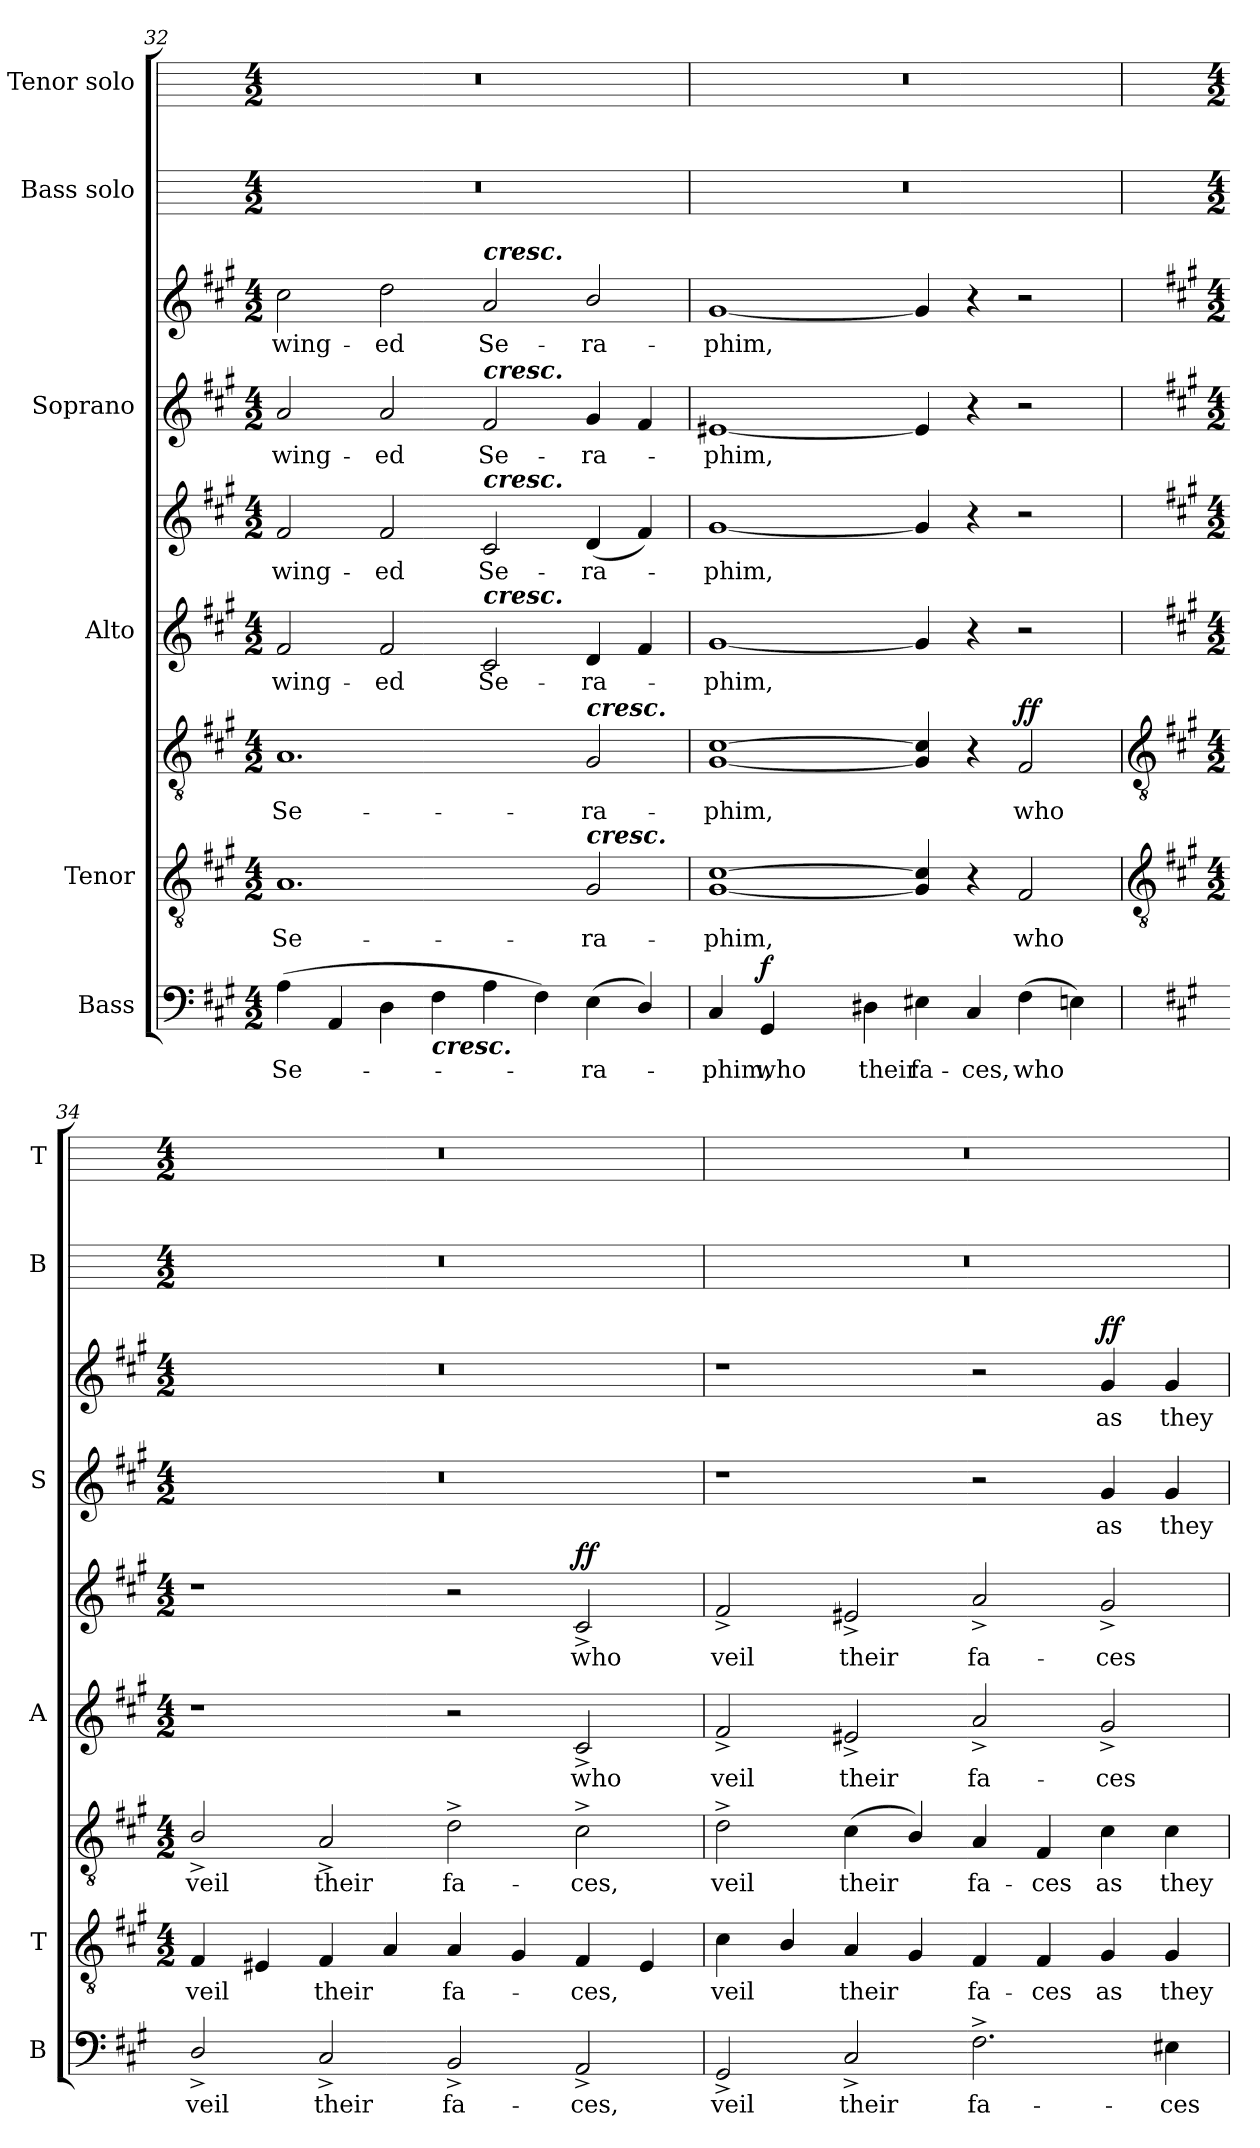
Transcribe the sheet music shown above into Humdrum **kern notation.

**kern	**text	**dynam	**kern	**text	**kern	**text	**dynam	**kern	**text	**kern	**text	**dynam	**kern	**text	**kern	**text	**dynam	**kern	**kern
*part6	*part6	*part6	*part5	*part5	*part5	*part5	*part5	*part4	*part4	*part4	*part4	*part4	*part3	*part3	*part3	*part3	*part3	*part2	*part1
*staff9	*staff9	*staff9	*staff8	*staff8	*staff7	*staff7	*staff7/8	*staff6	*staff6	*staff5	*staff5	*staff5/6	*staff4	*staff4	*staff3	*staff3	*staff3/4	*staff2	*staff1
*I"Bass	*	*	*I"Tenor	*	*	*	*	*I"Alto	*	*	*	*	*I"Soprano	*	*	*	*	*I"Bass solo	*I"Tenor solo
*I'B	*	*	*I'T	*	*	*	*	*I'A	*	*	*	*	*I'S	*	*	*	*	*I'B	*I'T
*clefF4	*	*	*clefGv2	*	*clefGv2	*	*	*clefG2	*	*clefG2	*	*	*clefG2	*	*clefG2	*	*	*	*
*	*	*	*	*	*	*	*	*	*	*	*	*	*	*	*	*	*	*ITrd4c7	*ITrd4c7
*k[f#c#g#]	*	*	*k[f#c#g#]	*	*k[f#c#g#]	*	*	*k[f#c#g#]	*	*k[f#c#g#]	*	*	*k[f#c#g#]	*	*k[f#c#g#]	*	*	*	*
*A:	*	*	*A:	*	*A:	*	*	*A:	*	*A:	*	*	*A:	*	*A:	*	*	*	*
*M4/2	*	*	*M4/2	*	*M4/2	*	*	*M4/2	*	*M4/2	*	*	*M4/2	*	*M4/2	*	*	*M4/2	*M4/2
=32	=32	=32	=32	=32	=32	=32	=32	=32	=32	=32	=32	=32	=32	=32	=32	=32	=32	=32	=32
!	!LO:LY:b	!	!	!LO:LY:b	!	!LO:LY:b	!	!	!LO:LY:b	!	!LO:LY:b	!	!	!LO:LY:b	!	!LO:LY:b	!	!	!
*	*	*	*^	*	*^	*	*	*	*	*	*	*	*	*	*	*	*	*	*
(>4A	Se-	.	1.A	0ryy	Se-	1.A	0ryy	Se-	.	2f#	wing-	2f#	wing-	.	2a	-wing-	2cc#	wing-	.	0r	0r
4AA	.	.	.	.	.	.	.	.	.	.	.	.	.	.	.	.	.	.	.	.	.
!	!	!	!	!	!	!	!	!	!	!	!LO:LY:b	!	!LO:LY:b	!	!	!LO:LY:b	!	!LO:LY:b	!	!	!
4D	.	.	.	.	.	.	.	.	.	2f#	-ed	2f#	-ed	.	2a	-ed	2dd	-ed	.	.	.
!LO:TX:b:Bi:t=cresc.	!	!	!	!	!	!	!	!	!	!	!	!	!	!	!	!	!	!	!	!	!
4F#	.	.	.	.	.	.	.	.	.	.	.	.	.	.	.	.	.	.	.	.	.
!	!	!	!	!	!	!	!	!	!	!	!	!	!	!	!	!	!LO:TX:a:Bi:t=cresc.	!	!	!	!
!	!	!	!	!	!	!	!	!	!	!	!	!	!	!	!LO:TX:a:Bi:t=cresc.	!	!	!	!	!	!
!	!	!	!	!	!	!	!	!	!	!	!	!LO:TX:a:Bi:t=cresc.	!	!	!	!	!	!	!	!	!
!	!	!	!	!	!	!	!	!	!	!LO:TX:a:Bi:t=cresc.	!	!	!	!	!	!	!	!	!	!	!
!	!	!	!	!	!	!	!	!	!	!	!LO:LY:b	!	!LO:LY:b	!	!	!LO:LY:b	!	!LO:LY:b	!	!	!
4A	.	.	.	.	.	.	.	.	.	2c#	Se-	2c#	Se-	.	2f#	Se-	2a	Se-	.	.	.
4F#)	.	.	.	.	.	.	.	.	.	.	.	.	.	.	.	.	.	.	.	.	.
!	!	!	!	!	!	!LO:TX:a:Bi:t=cresc.	!	!	!	!	!	!	!	!	!	!	!	!	!	!	!
!	!	!	!LO:TX:a:Bi:t=cresc.	!	!	!	!	!	!	!	!	!	!	!	!	!	!	!	!	!	!
!	!LO:LY:b	!	!	!	!LO:LY:b	!	!	!LO:LY:b	!	!	!LO:LY:b	!	!LO:LY:b	!	!	!LO:LY:b	!	!LO:LY:b	!	!	!
(<4E	ra-	.	2G#	.	-ra-	2G#	.	-ra-	.	4d	-ra-	(<4d	-ra-	.	4g#	-ra-	2b/	-ra-	.	.	.
4D/)	.	.	.	.	.	.	.	.	.	4f#	.	4f#)	.	.	4f#	.	.	.	.	.	.
=33	=33	=33	=33	=33	=33	=33	=33	=33	=33	=33	=33	=33	=33	=33	=33	=33	=33	=33	=33	=33	=33
!	!LO:LY:b	!	!	!	!LO:LY:b	!	!	!LO:LY:b	!	!	!LO:LY:b	!	!LO:LY:b	!	!	!LO:LY:b	!	!LO:LY:b	!	!	!
4C#	phim,	.	[1G# [1c#	4ryy	-phim,	[1G# [1c#	4ryy	-phim,	.	[1g#	-phim,	[1g#	-phim,	.	[1e#X	phim,	[1g#	-phim,	.	0r	0r
!	!LO:LY:b	!LO:DY:b	!	!	!	!	!	!	!	!	!	!	!	!	!	!	!	!	!	!	!
4GG#	who	f	.	4ryy	.	.	4ryy	.	.	.	.	.	.	.	.	.	.	.	.	.	.
4ryy	.	.	.	4ryy	.	.	4ryy	.	.	.	.	.	.	.	.	.	.	.	.	.	.
!	!LO:LY:b	!	!	!	!	!	!	!	!	!	!	!	!	!	!	!	!	!	!	!	!
4D#X	their	.	.	4ryy	.	.	4ryy	.	.	.	.	.	.	.	.	.	.	.	.	.	.
!	!LO:LY:b	!	!	!	!	!	!	!	!	!	!	!	!	!	!	!	!	!	!	!	!
4E#X	fa-	.	4G#] 4c#]	4ryy	.	4G#] 4c#]	4ryy	.	.	4g#]	.	4g#]	.	.	4e#]	.	4g#]	.	.	.	.
!	!LO:LY:b	!	!	!	!	!	!	!	!	!	!	!	!	!	!	!	!	!	!	!	!
4C#	-ces,	.	4r	4ryy	.	4r	4ryy	.	.	4r	.	4r	.	.	4r	.	4r	.	.	.	.
!	!LO:LY:b	!	!	!	!LO:LY:b	!	!	!LO:LY:b	!LO:DY:b=2	!	!	!	!	!	!	!	!	!	!	!	!
!	!	!	!	!	!	!	!	!	!LO:DY:n=1:b	!	!	!	!	!	!	!	!	!	!	!	!
(>4F#	who	.	2F#	4ryy	who	2F#	4ryy	who	f f	2r	.	2r	.	.	2r	.	2r	.	.	.	.
4En)	.	.	.	4ryy	.	.	4ryy	.	.	.	.	.	.	.	.	.	.	.	.	.	.
*	*	*	*v	*v	*	*	*	*	*	*	*	*	*	*	*	*	*	*	*	*	*
*	*	*	*	*	*v	*v	*	*	*	*	*	*	*	*	*	*	*	*	*	*
!!LO:LB:g=z
=34	=34	=34	=34	=34	=34	=34	=34	=34	=34	=34	=34	=34	=34	=34	=34	=34	=34	=34	=34
*	*	*	*clefGv2	*	*clefGv2	*	*	*	*	*	*	*	*	*	*	*	*	*	*
*	*	*	*k[f#c#g#]	*	*k[f#c#g#]	*	*	*k[f#c#g#]	*	*k[f#c#g#]	*	*	*k[f#c#g#]	*	*k[f#c#g#]	*	*	*	*
*	*	*	*A:	*	*A:	*	*	*A:	*	*A:	*	*	*A:	*	*A:	*	*	*	*
*	*	*	*M4/2	*	*M4/2	*	*	*M4/2	*	*M4/2	*	*	*M4/2	*	*M4/2	*	*	*M4/2	*M4/2
*	*	*	*^	*	*^	*	*	*	*	*	*	*	*	*	*	*	*	*	*
!	!LO:LY:b	!	!	!	!LO:LY:b	!	!	!LO:LY:b	!	!	!	!	!	!	!	!	!	!	!	!	!
*	*	*	*v	*v	*	*	*	*	*	*	*	*	*	*	*	*	*	*	*	*	*
*	*	*	*	*	*v	*v	*	*	*	*	*	*	*	*	*	*	*	*	*	*
2D^/	veil	.	4F#	veil	2B^/	veil	.	1r	.	1r	.	.	0r	.	0r	.	.	0r	0r
.	.	.	4E#X	.	.	.	.	.	.	.	.	.	.	.	.	.	.	.	.
!	!LO:LY:b	!	!	!LO:LY:b	!	!LO:LY:b	!	!	!	!	!	!	!	!	!	!	!	!	!
2C#^	their	.	4F#	their	2A^	their	.	.	.	.	.	.	.	.	.	.	.	.	.
.	.	.	4A	.	.	.	.	.	.	.	.	.	.	.	.	.	.	.	.
!	!LO:LY:b	!	!	!LO:LY:b	!	!LO:LY:b	!	!	!	!	!	!	!	!	!	!	!	!	!
2BB^	fa-	.	4A	fa-	2d^	fa-	.	2r	.	2r	.	.	.	.	.	.	.	.	.
.	.	.	4G#	.	.	.	.	.	.	.	.	.	.	.	.	.	.	.	.
!	!LO:LY:b	!	!	!LO:LY:b	!	!LO:LY:b	!	!	!LO:LY:b	!	!LO:LY:b	!LO:DY:b=2	!	!	!	!	!	!	!
!	!	!	!	!	!	!	!	!	!	!	!	!LO:DY:n=1:b	!	!	!	!	!	!	!
2AA^	-ces,	.	4F#	ces,	2c#^	-ces,	.	2c#^	who	2c#^	who	f f	.	.	.	.	.	.	.
.	.	.	4E#	.	.	.	.	.	.	.	.	.	.	.	.	.	.	.	.
=35	=35	=35	=35	=35	=35	=35	=35	=35	=35	=35	=35	=35	=35	=35	=35	=35	=35	=35	=35
!	!LO:LY:b	!	!	!LO:LY:b	!	!LO:LY:b	!	!	!LO:LY:b	!	!LO:LY:b	!	!	!	!	!	!	!	!
2GG#^	veil	.	4c#	veil	2d^	veil	.	2f#^	veil	2f#^	veil	.	1r	.	1r	.	.	0r	0r
.	.	.	4B/	.	.	.	.	.	.	.	.	.	.	.	.	.	.	.	.
!	!LO:LY:b	!	!	!LO:LY:b	!	!LO:LY:b	!	!	!LO:LY:b	!	!LO:LY:b	!	!	!	!	!	!	!	!
2C#^	their	.	4A	their	(<4c#	their	.	2e#X^	their	2e#X^	their	.	.	.	.	.	.	.	.
.	.	.	4G#	.	4B/)	.	.	.	.	.	.	.	.	.	.	.	.	.	.
!	!LO:LY:b	!	!	!LO:LY:b	!	!LO:LY:b	!	!	!LO:LY:b	!	!LO:LY:b	!	!	!	!	!	!	!	!
2.F#^	fa-	.	4F#	fa-	4A	fa-	.	2a^	fa-	2a^	fa-	.	2r	.	2r	.	.	.	.
!	!	!	!	!LO:LY:b	!	!LO:LY:b	!	!	!	!	!	!	!	!	!	!	!	!	!
.	.	.	4F#	-ces	4F#	-ces	.	.	.	.	.	.	.	.	.	.	.	.	.
!	!	!	!	!LO:LY:b	!	!LO:LY:b	!	!	!LO:LY:b	!	!LO:LY:b	!	!	!LO:LY:b	!	!LO:LY:b	!LO:DY:b=2	!	!
!	!	!	!	!	!	!	!	!	!	!	!	!	!	!	!	!	!LO:DY:n=1:b	!	!
.	.	.	4G#	as	4c#	as	.	2g#^	-ces	2g#^	-ces	.	4g#	as	4g#	as	f f	.	.
!	!LO:LY:b	!	!	!LO:LY:b	!	!LO:LY:b	!	!	!	!	!	!	!	!LO:LY:b	!	!LO:LY:b	!	!	!
4E#X	-ces	.	4G#	they	4c#	they	.	.	.	.	.	.	4g#	they	4g#	they	.	.	.
=	=	=	=	=	=	=	=	=	=	=	=	=	=	=	=	=	=	=	=
*-	*-	*-	*-	*-	*-	*-	*-	*-	*-	*-	*-	*-	*-	*-	*-	*-	*-	*-	*-
